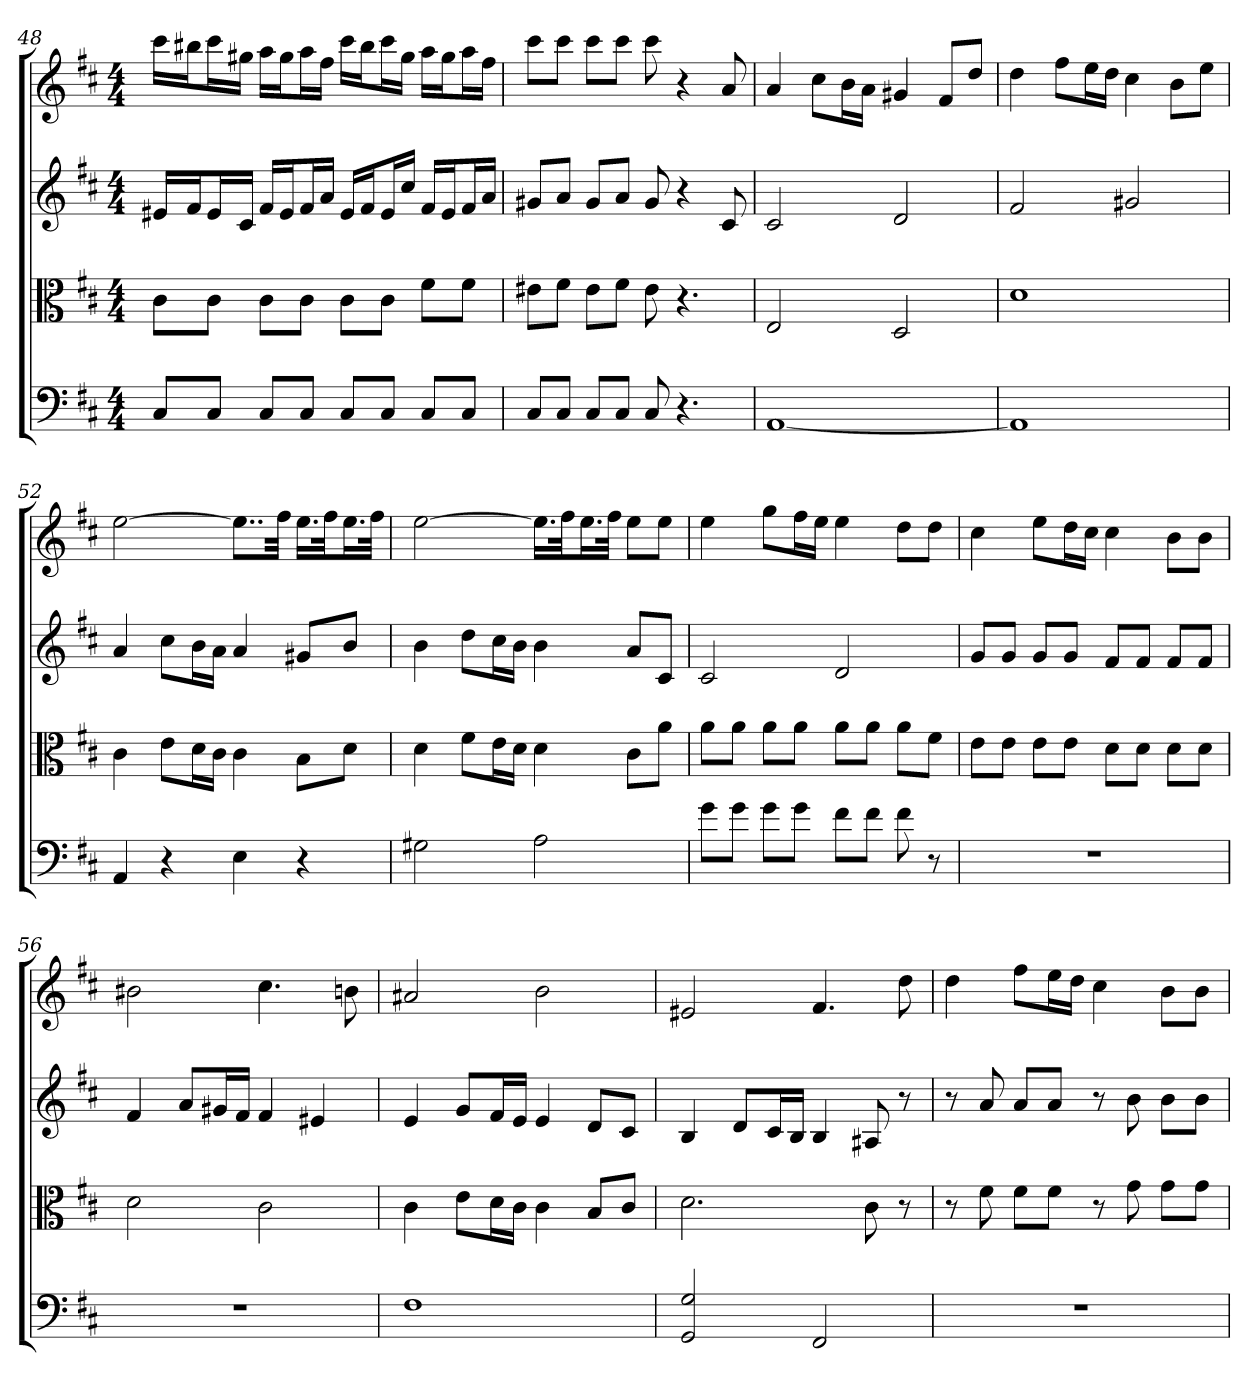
**kern	**kern	**kern	**kern
*part4	*part3	*part2	*part1
*staff4	*staff3	*staff2	*staff1
*clefF4	*clefC3	*	*
*k[f#c#]	*k[f#c#]	*k[f#c#]	*k[f#c#]
*b:	*b:	*b:	*b:
*M4/4	*M4/4	*M4/4	*M4/4
=48	=48	=48	=48
8C#/L	8c#\L	16e#XLL	16ccc#LL
.	.	16f#J	16bb#XJ
8C#/J	8c#\J	16e#L	16ccc#L
.	.	16c#JJ	16gg#XJJ
8C#/L	8c#\L	16f#LL	16aaLL
.	.	16e#J	16gg#J
8C#/J	8c#\J	16f#L	16aaL
.	.	16aJJ	16ff#JJ
8C#/L	8c#\L	16e#LL	16ccc#LL
.	.	16f#J	16bb#J
8C#/J	8c#\J	16e#L	16ccc#L
.	.	16cc#JJ	16gg#JJ
8C#/L	8f#\L	16f#LL	16aaLL
.	.	16e#J	16gg#J
8C#/J	8f#\J	16f#L	16aaL
.	.	16aJJ	16ff#JJ
=49	=49	=49	=49
8C#/L	8e#X\L	8g#XL	8ccc#L
8C#/J	8f#\J	8aJ	8ccc#J
8C#/L	8e#\L	8g#L	8ccc#L
8C#/J	8f#\J	8aJ	8ccc#J
8C#	8e#	8g#	8ccc#
4.r	4.r	4r	4r
.	.	8c#	8a
=50	=50	=50	=50
[1AA	2E	2c#	4a
.	.	.	8cc#L
.	.	.	16bL
.	.	.	16aJJ
.	2D	2d	4g#X
.	.	.	8f#L
.	.	.	8ddJ
=51	=51	=51	=51
1AA]	1d	2f#	4dd
.	.	.	8ff#L
.	.	.	16eeL
.	.	.	16ddJJ
.	.	2g#X	4cc#
.	.	.	8bL
.	.	.	8eeJ
=52	=52	=52	=52
4AA	4c#	4a	[2ee
4r	8e\L	8cc#L	.
.	16d\L	16bL	.
.	16c#\JJ	16aJJ	.
4E	4c#	4a	8..eeL]
.	.	.	32ff#Jkk
4r	8B\L	8g#XL	16.eeLL
.	.	.	32ff#Jk
.	8d\J	8bJ	16.eeL
.	.	.	32ff#JJk
=53	=53	=53	=53
2G#X	4d	4b	[2ee
.	8f#\L	8ddL	.
.	16e\L	16cc#L	.
.	16d\JJ	16bJJ	.
2A	4d	4b	16.eeLL]
.	.	.	32ff#Jk
.	.	.	16.eeL
.	.	.	32ff#JJk
.	8c#\L	8aL	8eeL
.	8a\J	8c#J	8eeJ
=54	=54	=54	=54
8g\L	8a\L	2c#	4ee
8g\J	8a\J	.	.
8g\L	8a\L	.	8ggL
8g\J	8a\J	.	16ff#L
.	.	.	16eeJJ
8f#\L	8a\L	2d	4ee
8f#\J	8a\J	.	.
8f#	8a\L	.	8ddL
8r	8f#\J	.	8ddJ
=55	=55	=55	=55
1r	8e\L	8gL	4cc#
.	8e\J	8gJ	.
.	8e\L	8gL	8eeL
.	8e\J	8gJ	16ddL
.	.	.	16cc#JJ
.	8d\L	8f#L	4cc#
.	8d\J	8f#J	.
.	8d\L	8f#L	8bL
.	8d\J	8f#J	8bJ
=56	=56	=56	=56
1r	2d	4f#	2b#X
.	.	8aL	.
.	.	16g#XL	.
.	.	16f#JJ	.
.	2c#	4f#	4.cc#
.	.	4e#X	.
.	.	.	8bn
=57	=57	=57	=57
1F#	4c#	4e	2a#X
.	8e\L	8gL	.
.	16d\L	16f#L	.
.	16c#\JJ	16eJJ	.
.	4c#	4e	2b
.	8B/L	8dL	.
.	8c#/J	8c#J	.
=58	=58	=58	=58
2GG 2G	2.d	4B	2e#X
.	.	8dL	.
.	.	16c#L	.
.	.	16BJJ	.
2FF#	.	4B	4.f#
.	8c#	8A#X	.
.	8r	8r	8dd
=59	=59	=59	=59
1r	8r	8r	4dd
.	8f#	8a	.
.	8f#\L	8aL	8ff#L
.	8f#\J	8aJ	16eeL
.	.	.	16ddJJ
.	8r	8r	4cc#
.	8g	8b	.
.	8g\L	8bL	8bL
.	8g\J	8bJ	8bJ
=	=	=	=
*-	*-	*-	*-
